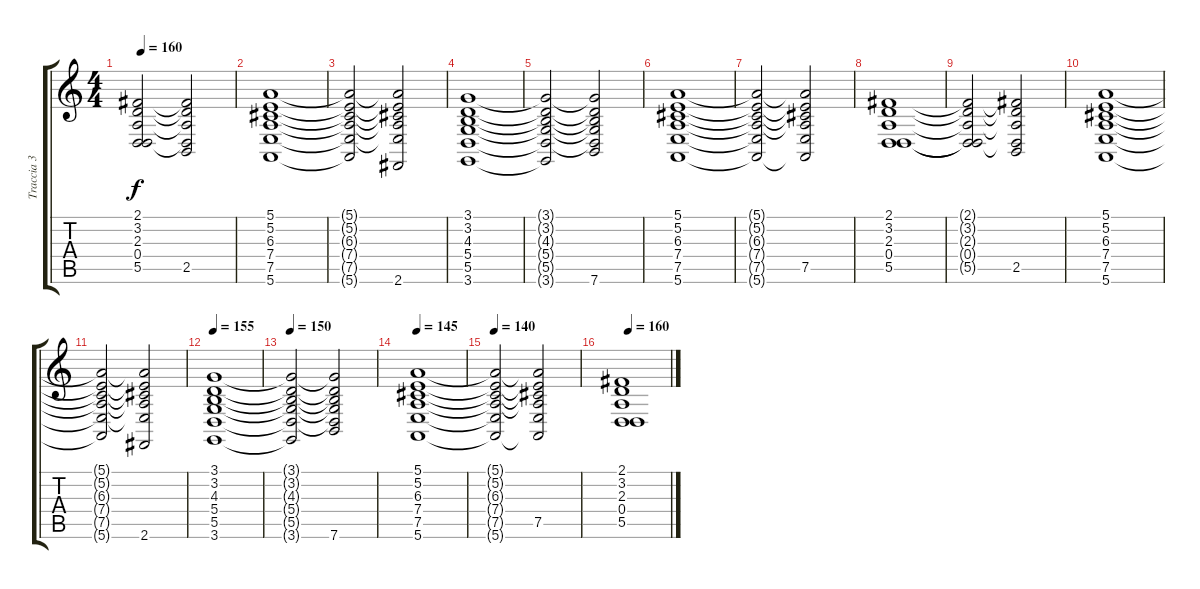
\track ("Traccia 3" "Traccia 3") {instrument stringensemble2}
\staff {score tabs}
\tuning (E4 B3 G3 D3 A2 E2) {hide}
\ts (4 4)
\tempo 160
\clef g2
\ks c
(2.1{t} 3.2{t} 2.3{t} 0.4{t} 5.5{t}).2{dy f} (2.1{t} 3.2{t} 2.3{t} 0.4{t} 2.5).2 |
(5.1 5.2 6.3 7.4 7.5 5.6).1 |
(5.1{t} 5.2{t} 6.3{t} 7.4{t} 7.5{t} 5.6{t}).2 (5.1{t} 5.2{t} 6.3{t} 7.4{t} 7.5{t} 2.6).2 |
(3.1 3.2 4.3 5.4 5.5 3.6).1 |
(3.1{t} 3.2{t} 4.3{t} 5.4{t} 5.5{t} 3.6{t}).2 (3.1{t} 3.2{t} 4.3{t} 5.4{t} 5.5{t} 7.6).2 |
(5.1 5.2 6.3 7.4 7.5 5.6).1 |
(5.1{t} 5.2{t} 6.3{t} 7.4{t} 7.5{t} 5.6{t}).2 (5.1{t} 5.2{t} 6.3{t} 7.4{t} 7.5 5.6{t}).2 |
(2.1 3.2 2.3 0.4 5.5).1 |
(2.1{t} 3.2{t} 2.3{t} 0.4{t} 5.5{t}).2 (2.1{t} 3.2{t} 2.3{t} 0.4{t} 2.5).2 |
(5.1 5.2 6.3 7.4 7.5 5.6).1 |
(5.1{t} 5.2{t} 6.3{t} 7.4{t} 7.5{t} 5.6{t}).2 (5.1{t} 5.2{t} 6.3{t} 7.4{t} 7.5{t} 2.6).2 |
\tempo 155
(3.1 3.2 4.3 5.4 5.5 3.6).1 |
\tempo 150
(3.1{t} 3.2{t} 4.3{t} 5.4{t} 5.5{t} 3.6{t}).2 (3.1{t} 3.2{t} 4.3{t} 5.4{t} 5.5{t} 7.6).2 |
\tempo 145
(5.1 5.2 6.3 7.4 7.5 5.6).1 |
\tempo 140
(5.1{t} 5.2{t} 6.3{t} 7.4{t} 7.5{t} 5.6{t}).2 (5.1{t} 5.2{t} 6.3{t} 7.4{t} 7.5 5.6{t}).2 |
\tempo 160
(2.1 3.2 2.3 0.4 5.5).1
